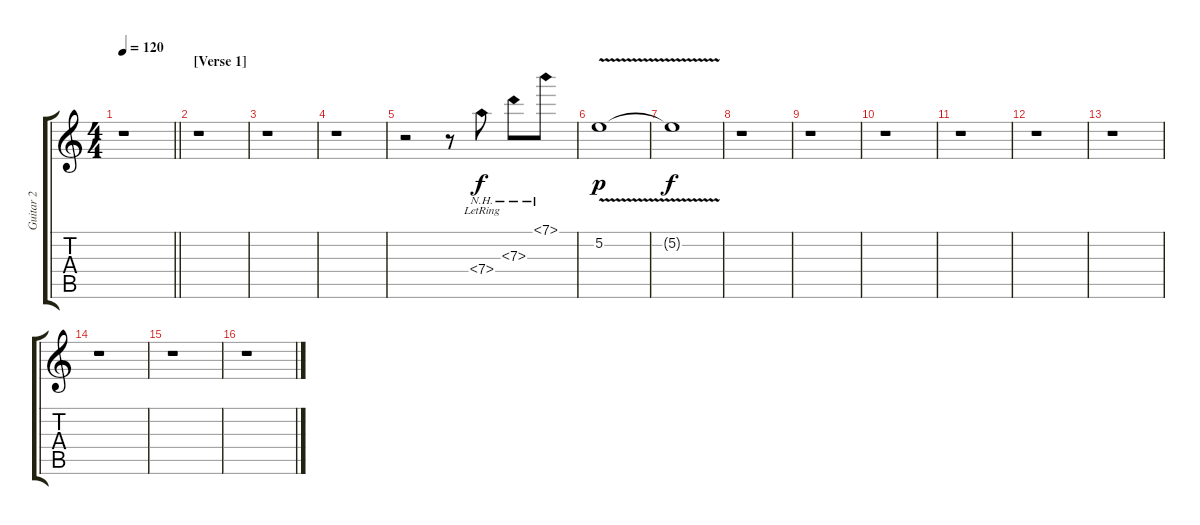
\track ("Guitar 2" "Guitar 2") {instrument distortionguitar}
\staff {score tabs}
\tuning (E4 B3 G3 D3 A2 E2) {hide}
\ts (4 4)
\tempo 120
\clef g2
\barLineRight lightlight
\ks c
r.1{dy f} |
\section ("" "[Verse 1]")
r.1 |
r.1 |
r.1 |
r.2 r.8 7.4{nh lr}.8 7.3{nh lr}.8 7.1{nh}.8 |
5.2{v}.1{dy p} |
5.2{t}.1{dy f} |
r.1 |
r.1 |
r.1 |
r.1 |
r.1 |
r.1 |
r.1 |
r.1 |
r.1
